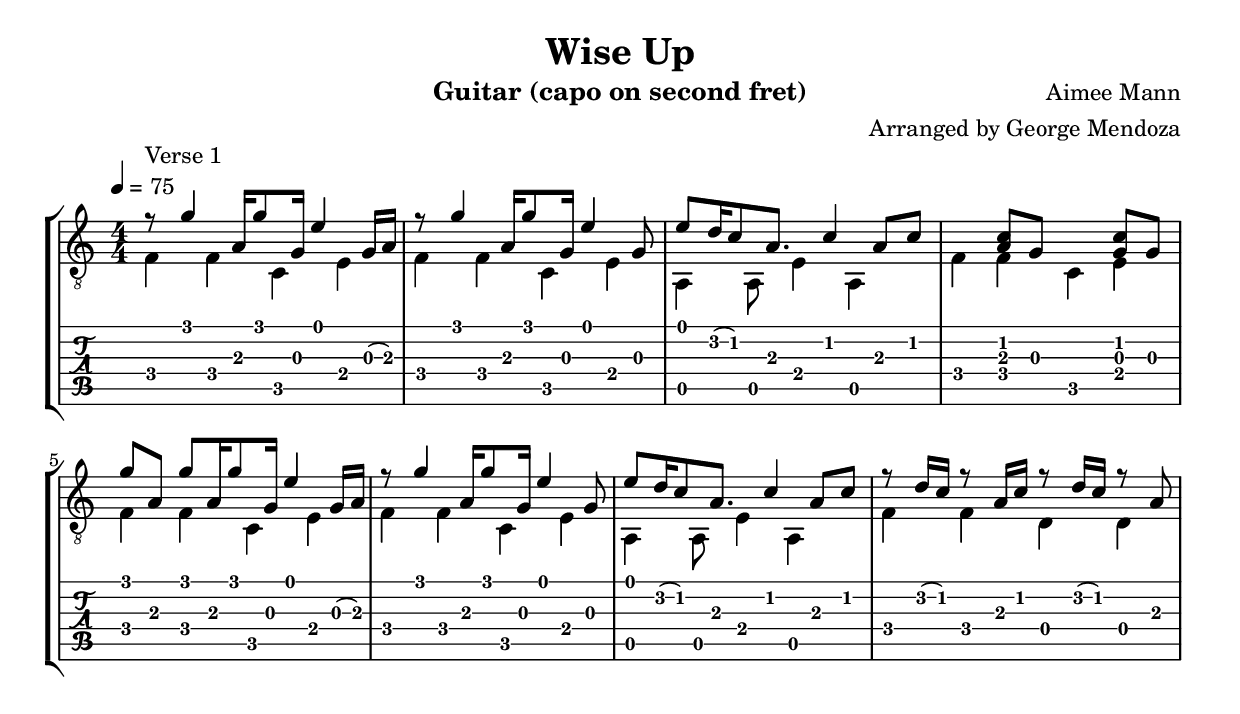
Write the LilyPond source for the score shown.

\version "2.12.3"
\include "english.ly"

\paper {
 indent = #0
}

\header {
  title = "Wise Up"
  composer = "Aimee Mann"
  arranger = "Arranged by George Mendoza"
  instrument = "Guitar (capo on second fret)"
}

%-----------------------------------------------------------------------
% Chord Sets

cChordSetAm = { r4-"Am" r r r }
cChordSetAmC = { r4-"Am" r r-"C" r }
cChordSetBbF = { r4-"Bb" r r-"F" r }
cChordSetCCGE = { r4-"C" r r-"G" r-"E" }
cChordSetD = { r4-"D" r r r }
cChordSetFC = { r4-"F" r r-"C" r }
cChordSetFD = { r4-"F" r r-"D" r }

%-----------------------------------------------------------------------
% Bars

vOneBarBeganIt = {  \skip 4 <a\3 c'\2 >8 <g\3>8 \skip 4 <g\3 c'\2 >8 <g\3>8 }
vTwoBarBeganIt = {  <f\4>4 <f\4>4 <c\5>4 <e\4>4 }
cBarBeganIt = {  \cChordSetFC }
sBarBeganIt = {  r1 }

vOneBarItsNot = {  r8 <g'\1>4 <a\3>16 <g'\1>8 <g\3>16 <e'\1>4 <g\3>16( <a\3>16) }
vTwoBarItsNot = {  <f\4>4 <f\4>4 <c\5>4 <e\4>4 }
cBarItsNot = {  \cChordSetFC }
sBarItsNot = {  r1 }

vOneBarItThough = {  r8 <d'\2>16( <c'\2>16) r8 <a\3>16 <c'\2>16 r8 <d'\2>16( <c'\2>16) r8 <a\3>8 }
vTwoBarItThough = {  <f\4>4 <f\4>4 <d\4>4 <d\4>4 }
cBarItThough = {  \cChordSetFD }
sBarItThough = {  r1 }

vOneBarWhatYouThought = {  r8 <g'\1>4 <a\3>16 <g'\1>8 <g\3>16 <e'\1>4 <g\3>8 }
vTwoBarWhatYouThought = {  <f\4>4 <f\4>4 <c\5>4 <e\4>4 }
cBarWhatYouThought = {  \cChordSetFC }
sBarWhatYouThought = {  r1 }

vOneBarWhenYouFirst = {  <e'\1>8 <d'\2>16( <c'\2>8) <a\3>8. <c'\2>4 <a\3>8 <c'\2>8 }
vTwoBarWhenYouFirst = {  <a,\5>4 <a,\5>8 <e\4>4 <a,\5>4 \skip 8 }
cBarWhenYouFirst = {  \cChordSetAm }
sBarWhenYouFirst = {  r1 }

vOneBarYouGot = {  <g'\1>8 <a\3>8 <g'\1>8 <a\3>16 <g'\1>8 <g\3>16 <e'\1>4 <g\3>16( <a\3>16) }
vTwoBarYouGot = {  <f\4>4 <f\4>4 <c\5>4 <e\4>4 }
cBarYouGot = {  \cChordSetFC }
sBarYouGot = {  r1 }


%-----------------------------------------------------------------------
% Lines

vOneLineVerseOneLineTwo = { \vOneBarYouGot \vOneBarWhatYouThought \vOneBarWhenYouFirst \vOneBarItThough \break }
vTwoLineVerseOneLineTwo = { \vTwoBarYouGot \vTwoBarWhatYouThought \vTwoBarWhenYouFirst \vTwoBarItThough \break }
cLineVerseOneLineTwo = { \cBarYouGot \cBarWhatYouThought \cBarWhenYouFirst \cBarItThough }
sLineVerseOneLineTwo = { \sBarYouGot \sBarWhatYouThought \sBarWhenYouFirst \sBarItThough }

vOneLineVerseOneLineOne = { \vOneBarItsNot \vOneBarWhatYouThought \vOneBarWhenYouFirst \vOneBarBeganIt \break }
vTwoLineVerseOneLineOne = { \vTwoBarItsNot \vTwoBarWhatYouThought \vTwoBarWhenYouFirst \vTwoBarBeganIt \break }
cLineVerseOneLineOne = { \cBarItsNot \cBarWhatYouThought \cBarWhenYouFirst \cBarBeganIt }
sLineVerseOneLineOne = { \sBarItsNot \sBarWhatYouThought \sBarWhenYouFirst \sBarBeganIt }


%-----------------------------------------------------------------------
% Stanzas

vOneStanzaVerseOne = { \vOneLineVerseOneLineOne \vOneLineVerseOneLineTwo }
vTwoStanzaVerseOne = { \vTwoLineVerseOneLineOne \vTwoLineVerseOneLineTwo }
cStanzaVerseOne = { \cLineVerseOneLineOne \cLineVerseOneLineTwo }
sStanzaVerseOne = { r1^"Verse 1" r1 r1 r1 r1 r1 r1 r1 }


%-----------------------------------------------------------------------
% Scores

vOneScoreTabOneScoreOne = { \vOneStanzaVerseOne }
vTwoScoreTabOneScoreOne = { \vTwoStanzaVerseOne }
cScoreTabOneScoreOne = { \cStanzaVerseOne }
sScoreTabOneScoreOne = { \sStanzaVerseOne }


%-----------------------------------------------------------------------
% Voices

vOne = {
  \transposition d''
  \vOneScoreTabOneScoreOne
}

vTwo = {
  \transposition d'
  \vTwoScoreTabOneScoreOne
}


%-----------------------------------------------------------------------
% Stanza Headings

stanzaHeadings = { \sScoreTabOneScoreOne }

%-----------------------------------------------------------------------
% Chord Headings

chordHeadings = { \cScoreTabOneScoreOne }

%-----------------------------------------------------------------------

\score {
  \new StaffGroup <<
    \new Staff <<
      \tempo 4 = 75

      \clef "treble_8"

      \new Voice \with { \remove Rest_engraver } {
        \stanzaHeadings
      }

      \new Voice {
        \voiceOne
        \vOne
      }
      \new Voice {
        \voiceTwo
        \vTwo
      }
    >>

    \new TabStaff <<
      \new TabVoice {
        \slurUp
        \vOne
      }
      \new TabVoice {
        \slurUp
        \vTwo
      }
      \new TabVoice {
        \chordHeadings
      }
    >>
  >>

  \layout {
    \context { \Staff
      \override TimeSignature #'style = #'numbered
      \override StringNumber #'transparent = ##t
    }
    \context { \TabStaff
      \override TimeSignature #'style = #'numbered
    }
    \context { \Voice
      \remove Slur_engraver
    }
    \context { \TabVoice
      \remove Dots_engraver
      \remove Stem_engraver
      \remove Rest_engraver
    }
  }
}

% showLastLength = R1*4
\score {
  \new Staff \with {midiInstrument = #"acoustic guitar (nylon)"} <<
    \tempo 4 = 75

    \clef "treble_8"

    \new Voice {
      \unfoldRepeats {
        \vOne
      }
    }
    \new Voice {
      \unfoldRepeats {
        \vTwo
      }
    }
  >>

  \midi {}
}
